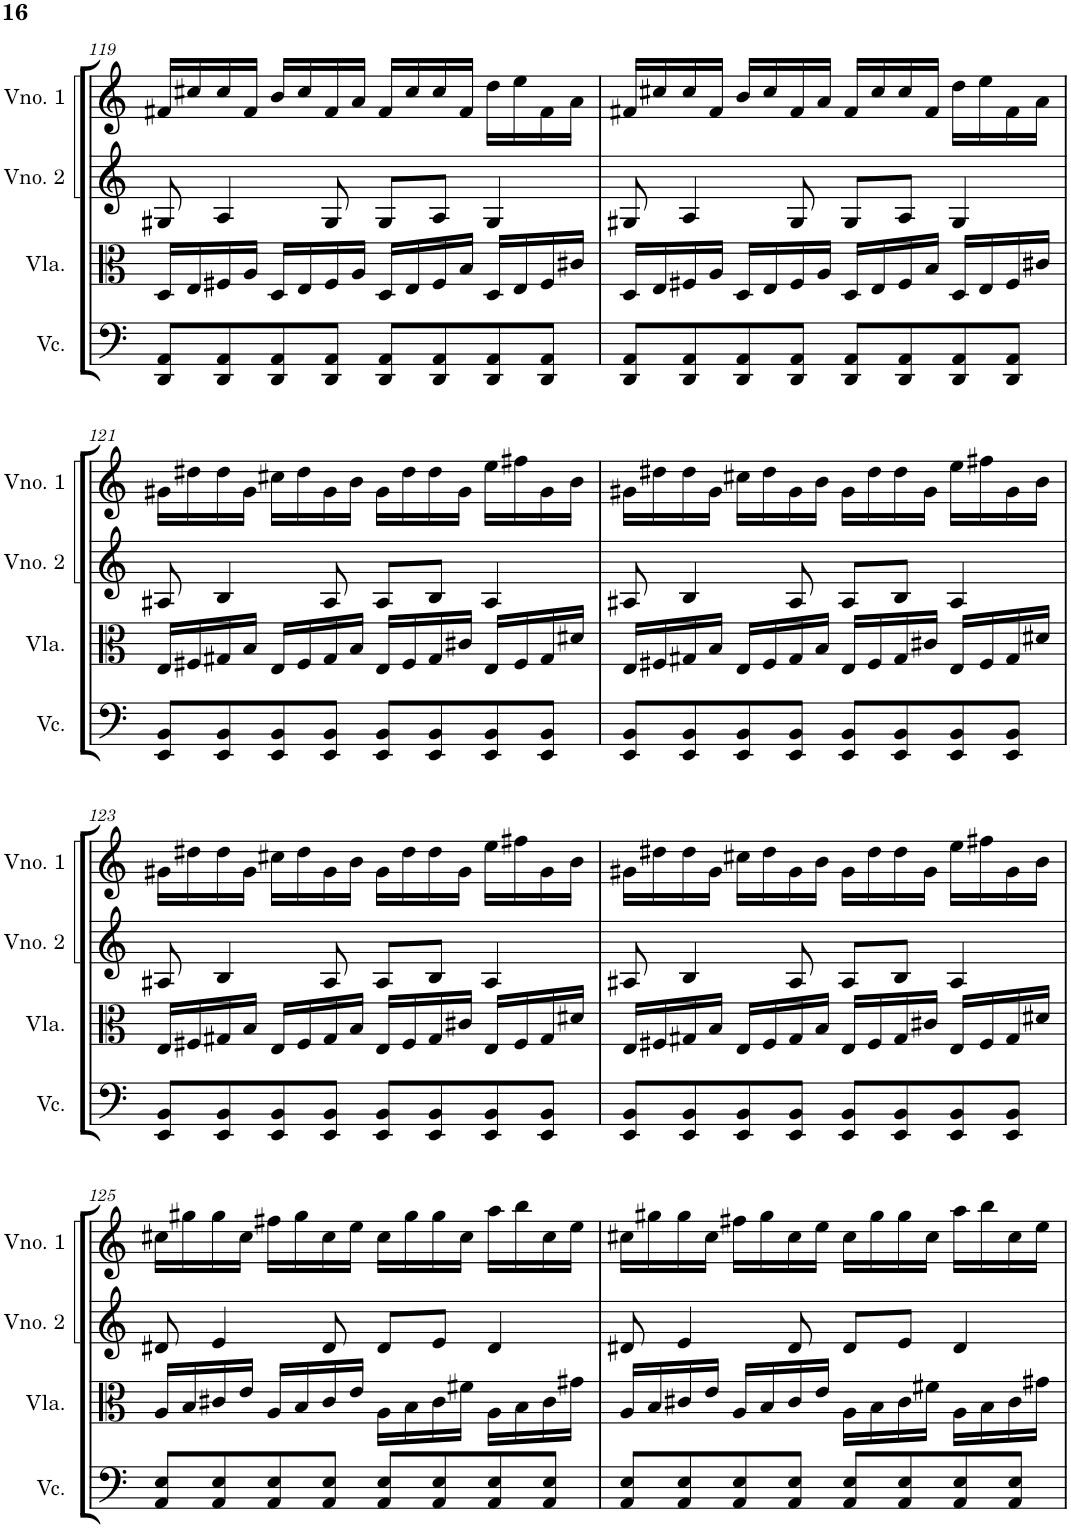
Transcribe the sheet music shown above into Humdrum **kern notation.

**kern	**kern	**kern	**kern
*part4	*part3	*part2	*part1
*staff4	*staff3	*staff2	*staff1
*I"Violoncelo	*I"Viola	*I"Violino 2	*I"Violino 1
*I'Vc.	*I'Vla.	*I'Vno. 2	*I'Vno. 1
!!LO:PB:g=z
*clefF4	*clefC3	*clefG2	*clefG2
*k[]	*k[]	*k[]	*k[]
*M4/4	*M4/4	*M4/4	*M4/4
=119	=119	=119	=119
8DD/ 8AA/L	16D/LL	8G#X/	16f#X/LL
.	16E/	.	16cc#X/
8DD/ 8AA/	16F#X/	4A/	16cc#/
.	16A/JJ	.	16f#/JJ
8DD/ 8AA/	16D/LL	.	16b/LL
.	16E/	.	16cc#/
8DD/ 8AA/J	16F#/	8G#/	16f#/
.	16A/JJ	.	16a/JJ
8DD/ 8AA/L	16D/LL	8G#/L	16f#/LL
.	16E/	.	16cc#/
8DD/ 8AA/	16F#/	8A/J	16cc#/
.	16B/JJ	.	16f#/JJ
8DD/ 8AA/	16D/LL	4G#/	16dd\LL
.	16E/	.	16ee\
8DD/ 8AA/J	16F#/	.	16f#\
.	16c#X/JJ	.	16a\JJ
=120	=120	=120	=120
8DD/ 8AA/L	16D/LL	8G#X/	16f#X/LL
.	16E/	.	16cc#X/
8DD/ 8AA/	16F#X/	4A/	16cc#/
.	16A/JJ	.	16f#/JJ
8DD/ 8AA/	16D/LL	.	16b/LL
.	16E/	.	16cc#/
8DD/ 8AA/J	16F#/	8G#/	16f#/
.	16A/JJ	.	16a/JJ
8DD/ 8AA/L	16D/LL	8G#/L	16f#/LL
.	16E/	.	16cc#/
8DD/ 8AA/	16F#/	8A/J	16cc#/
.	16B/JJ	.	16f#/JJ
8DD/ 8AA/	16D/LL	4G#/	16dd\LL
.	16E/	.	16ee\
8DD/ 8AA/J	16F#/	.	16f#\
.	16c#X/JJ	.	16a\JJ
!!LO:LB:g=z
=121	=121	=121	=121
8EE/ 8BB/L	16E/LL	8A#X/	16g#X\LL
.	16F#X/	.	16dd#X\
8EE/ 8BB/	16G#X/	4B/	16dd#\
.	16B/JJ	.	16g#\JJ
8EE/ 8BB/	16E/LL	.	16cc#X\LL
.	16F#/	.	16dd#\
8EE/ 8BB/J	16G#/	8A#/	16g#\
.	16B/JJ	.	16b\JJ
8EE/ 8BB/L	16E/LL	8A#/L	16g#\LL
.	16F#/	.	16dd#\
8EE/ 8BB/	16G#/	8B/J	16dd#\
.	16c#X/JJ	.	16g#\JJ
8EE/ 8BB/	16E/LL	4A#/	16ee\LL
.	16F#/	.	16ff#X\
8EE/ 8BB/J	16G#/	.	16g#\
.	16d#X/JJ	.	16b\JJ
=122	=122	=122	=122
8EE/ 8BB/L	16E/LL	8A#X/	16g#X\LL
.	16F#X/	.	16dd#X\
8EE/ 8BB/	16G#X/	4B/	16dd#\
.	16B/JJ	.	16g#\JJ
8EE/ 8BB/	16E/LL	.	16cc#X\LL
.	16F#/	.	16dd#\
8EE/ 8BB/J	16G#/	8A#/	16g#\
.	16B/JJ	.	16b\JJ
8EE/ 8BB/L	16E/LL	8A#/L	16g#\LL
.	16F#/	.	16dd#\
8EE/ 8BB/	16G#/	8B/J	16dd#\
.	16c#X/JJ	.	16g#\JJ
8EE/ 8BB/	16E/LL	4A#/	16ee\LL
.	16F#/	.	16ff#X\
8EE/ 8BB/J	16G#/	.	16g#\
.	16d#X/JJ	.	16b\JJ
!!LO:LB:g=z
=123	=123	=123	=123
8EE/ 8BB/L	16E/LL	8A#X/	16g#X\LL
.	16F#X/	.	16dd#X\
8EE/ 8BB/	16G#X/	4B/	16dd#\
.	16B/JJ	.	16g#\JJ
8EE/ 8BB/	16E/LL	.	16cc#X\LL
.	16F#/	.	16dd#\
8EE/ 8BB/J	16G#/	8A#/	16g#\
.	16B/JJ	.	16b\JJ
8EE/ 8BB/L	16E/LL	8A#/L	16g#\LL
.	16F#/	.	16dd#\
8EE/ 8BB/	16G#/	8B/J	16dd#\
.	16c#X/JJ	.	16g#\JJ
8EE/ 8BB/	16E/LL	4A#/	16ee\LL
.	16F#/	.	16ff#X\
8EE/ 8BB/J	16G#/	.	16g#\
.	16d#X/JJ	.	16b\JJ
=124	=124	=124	=124
8EE/ 8BB/L	16E/LL	8A#X/	16g#X\LL
.	16F#X/	.	16dd#X\
8EE/ 8BB/	16G#X/	4B/	16dd#\
.	16B/JJ	.	16g#\JJ
8EE/ 8BB/	16E/LL	.	16cc#X\LL
.	16F#/	.	16dd#\
8EE/ 8BB/J	16G#/	8A#/	16g#\
.	16B/JJ	.	16b\JJ
8EE/ 8BB/L	16E/LL	8A#/L	16g#\LL
.	16F#/	.	16dd#\
8EE/ 8BB/	16G#/	8B/J	16dd#\
.	16c#X/JJ	.	16g#\JJ
8EE/ 8BB/	16E/LL	4A#/	16ee\LL
.	16F#/	.	16ff#X\
8EE/ 8BB/J	16G#/	.	16g#\
.	16d#X/JJ	.	16b\JJ
!!LO:LB:g=z
=125	=125	=125	=125
8AA/ 8E/L	16A/LL	8d#X/	16cc#X\LL
.	16B/	.	16gg#X\
8AA/ 8E/	16c#X/	4e/	16gg#\
.	16e/JJ	.	16cc#\JJ
8AA/ 8E/	16A/LL	.	16ff#X\LL
.	16B/	.	16gg#\
8AA/ 8E/J	16c#/	8d#/	16cc#\
.	16e/JJ	.	16ee\JJ
8AA/ 8E/L	16A\LL	8d#/L	16cc#\LL
.	16B\	.	16gg#\
8AA/ 8E/	16c#\	8e/J	16gg#\
.	16f#X\JJ	.	16cc#\JJ
8AA/ 8E/	16A\LL	4d#/	16aa\LL
.	16B\	.	16bb\
8AA/ 8E/J	16c#\	.	16cc#\
.	16g#X\JJ	.	16ee\JJ
=126	=126	=126	=126
8AA/ 8E/L	16A/LL	8d#X/	16cc#X\LL
.	16B/	.	16gg#X\
8AA/ 8E/	16c#X/	4e/	16gg#\
.	16e/JJ	.	16cc#\JJ
8AA/ 8E/	16A/LL	.	16ff#X\LL
.	16B/	.	16gg#\
8AA/ 8E/J	16c#/	8d#/	16cc#\
.	16e/JJ	.	16ee\JJ
8AA/ 8E/L	16A\LL	8d#/L	16cc#\LL
.	16B\	.	16gg#\
8AA/ 8E/	16c#\	8e/J	16gg#\
.	16f#X\JJ	.	16cc#\JJ
8AA/ 8E/	16A\LL	4d#/	16aa\LL
.	16B\	.	16bb\
8AA/ 8E/J	16c#\	.	16cc#\
.	16g#X\JJ	.	16ee\JJ
=	=	=	=
*-	*-	*-	*-
